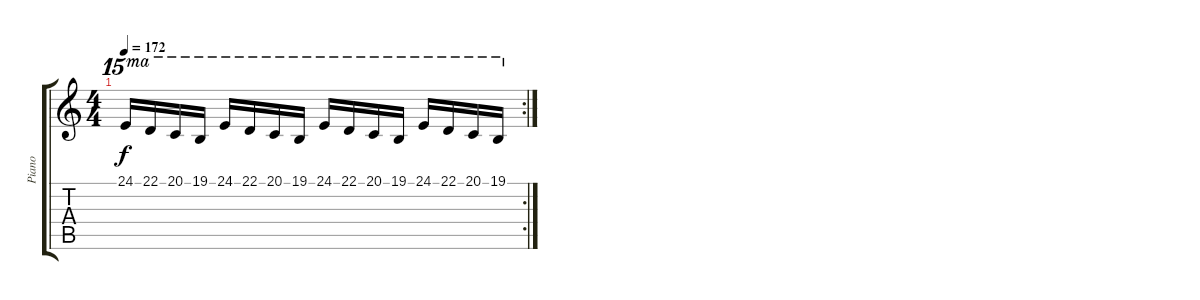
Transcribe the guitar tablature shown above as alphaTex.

\track ("Piano" "Piano") {instrument acousticgrandpiano}
\staff {score tabs}
\tuning (E4 B3 G3 D3 A2 E2) {hide}
\rc 2
\ts (4 4)
\tempo 172
\clef g2
\ks c
24.1.16{ot 15ma dy f} 22.1.16{ot 15ma} 20.1.16{ot 15ma} 19.1.16{ot 15ma} 24.1.16{ot 15ma} 22.1.16{ot 15ma} 20.1.16{ot 15ma} 19.1.16{ot 15ma} 24.1.16{ot 15ma} 22.1.16{ot 15ma} 20.1.16{ot 15ma} 19.1.16{ot 15ma} 24.1.16{ot 15ma} 22.1.16{ot 15ma} 20.1.16{ot 15ma} 19.1.16{ot 15ma}
